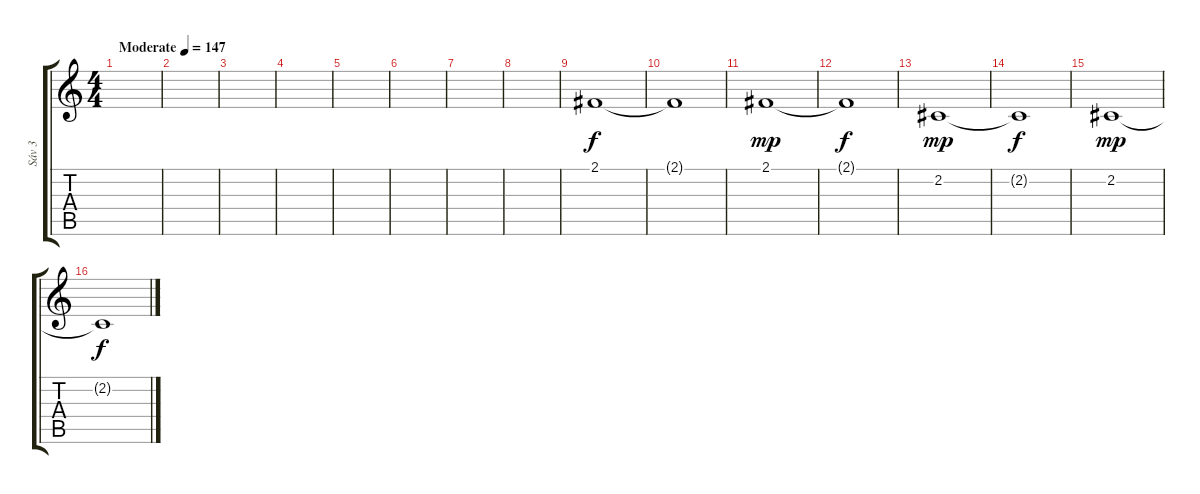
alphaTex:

\track ("Sáv 3" "Sáv 3") {instrument pad2warm}
\staff {score tabs}
\tuning (E4 B3 G3 D3 A2 E2) {hide}
\ts (4 4)
\tempo (147 "Moderate")
\clef g2
\ks c
|
|
|
|
|
|
|
|
2.1.1 |
2.1{t}.1{dy f} |
2.1.1{dy mp} |
2.1{t}.1{dy f} |
2.2.1{dy mp} |
2.2{t}.1{dy f} |
2.2.1{dy mp} |
2.2{t}.1{dy f}
